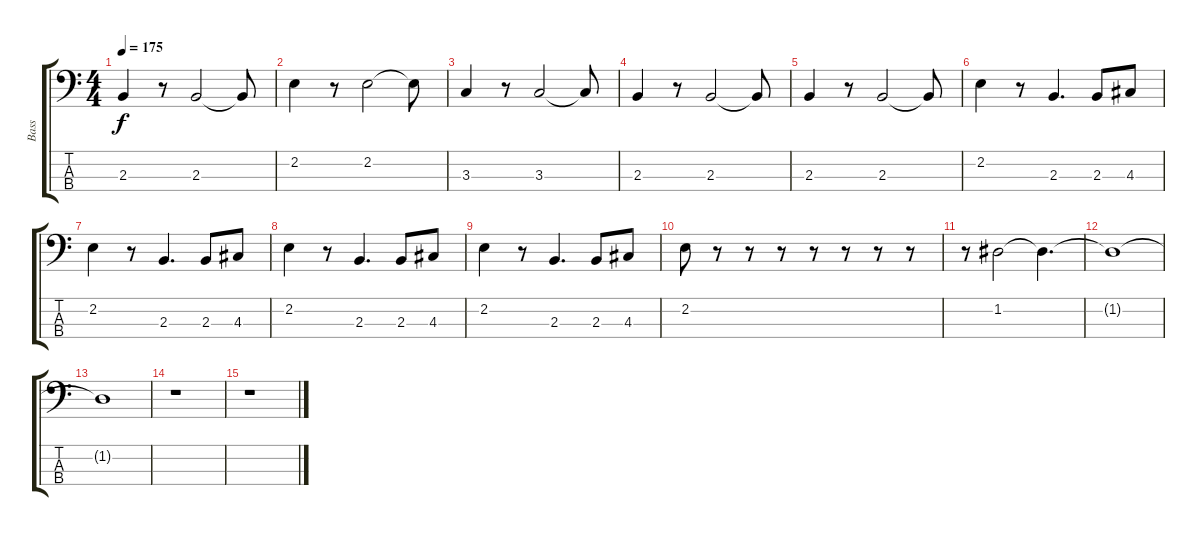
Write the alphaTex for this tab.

\track ("Bass" "Bass") {instrument electricbassfinger}
\staff {score tabs}
\tuning (G2 D2 A1 E1) {hide}
\ts (4 4)
\tempo 175
\clef f4
\ks c
2.3.4{dy f} r.8 2.3.2 2.3{t}.8 |
2.2.4 r.8 2.2.2 2.2{t}.8 |
3.3.4 r.8 3.3.2 3.3{t}.8 |
2.3.4 r.8 2.3.2 2.3{t}.8 |
2.3.4 r.8 2.3.2 2.3{t}.8 |
2.2.4 r.8 2.3.4{d} 2.3.8 4.3.8 |
2.2.4 r.8 2.3.4{d} 2.3.8 4.3.8 |
2.2.4 r.8 2.3.4{d} 2.3.8 4.3.8 |
2.2.4 r.8 2.3.4{d} 2.3.8 4.3.8 |
2.2.8 r.8 r.8 r.8 r.8 r.8 r.8 r.8 |
r.8 1.2.2 1.2{t}.4{d} |
1.2{t}.1 |
1.2{t}.1 |
r.1 |
r.1
